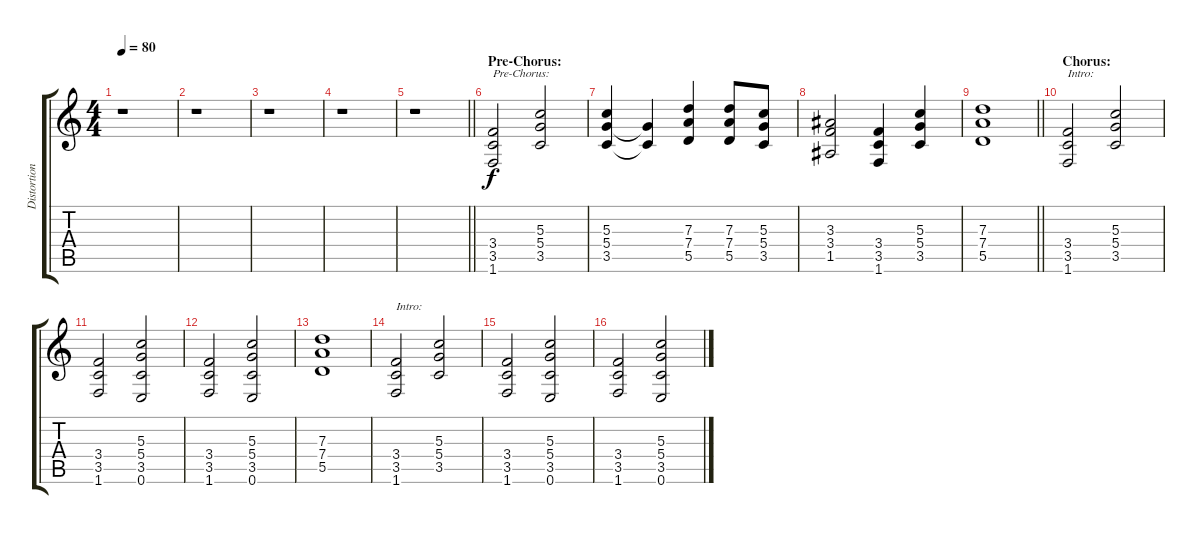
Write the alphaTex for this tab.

\track ("Distortion Guitar" "Distortion") {instrument distortionguitar}
\staff {score tabs}
\tuning (E4 B3 G3 D3 A2 E2) {hide}
\ts (4 4)
\tempo 80
\clef g2
\ks c
r.1{dy f} |
r.1 |
r.1 |
r.1 |
\barLineRight lightlight
r.1 |
\section ("" "Pre-Chorus:")
(3.4 3.5 1.6).2{txt "Pre-Chorus:"} (5.3 5.4 3.5).2 |
(5.3 5.4 3.5).4 (5.4{t} 3.5{t}).4 (7.3 7.4 5.5).4 (7.3 7.4 5.5).8 (5.3 5.4 3.5).8 |
(3.3 3.4 1.5).2 (3.4 3.5 1.6).4 (5.3 5.4 3.5).4 |
\barLineRight lightlight
(7.3 7.4 5.5).1 |
\section ("" "Chorus:")
(3.4 3.5 1.6).2{txt "Intro:"} (5.3 5.4 3.5).2 |
(3.4 3.5 1.6).2 (5.3 5.4 3.5 0.6).2 |
(3.4 3.5 1.6).2 (5.3 5.4 3.5 0.6).2 |
(7.3 7.4 5.5).1 |
(3.4 3.5 1.6).2{txt "Intro:"} (5.3 5.4 3.5).2 |
(3.4 3.5 1.6).2 (5.3 5.4 3.5 0.6).2 |
(3.4 3.5 1.6).2 (5.3 5.4 3.5 0.6).2
